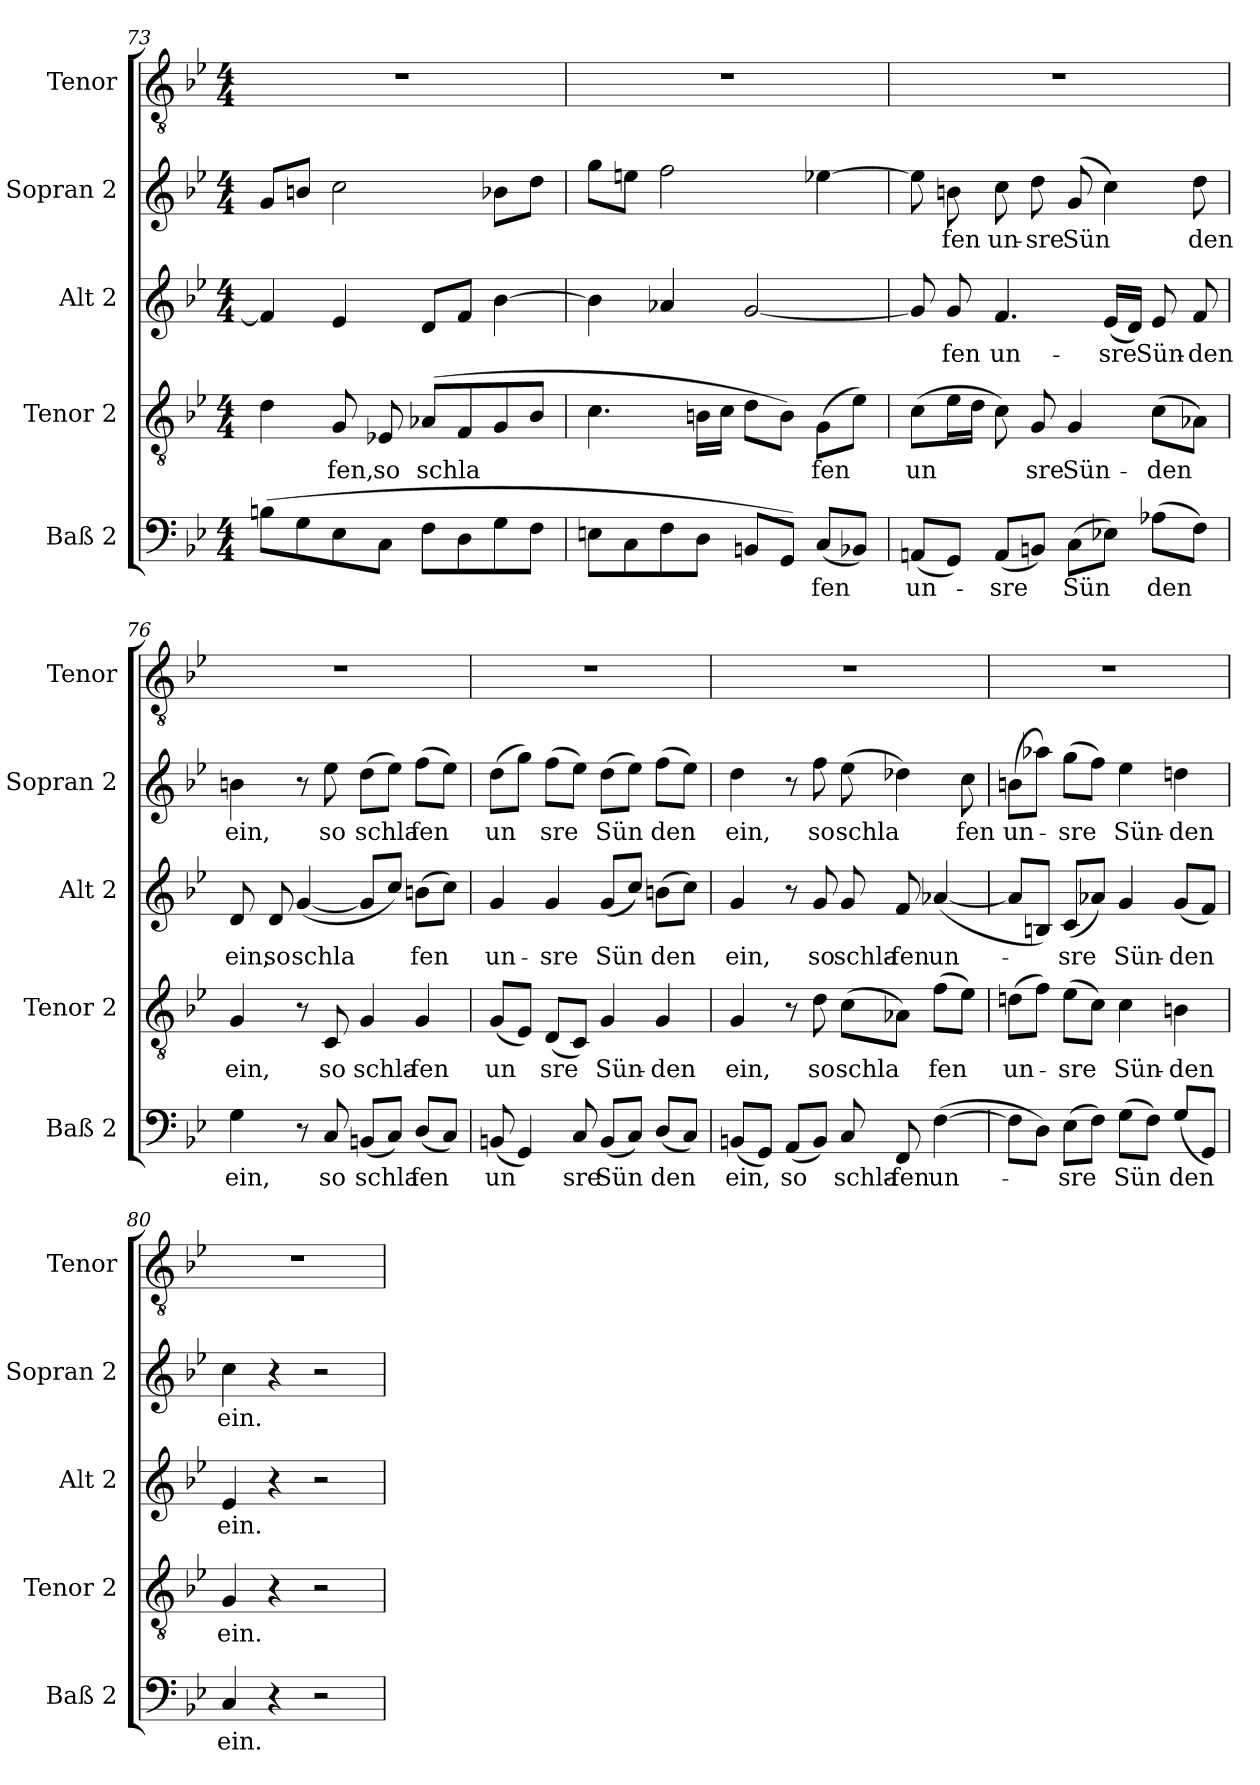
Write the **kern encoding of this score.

**kern	**text	**kern	**text	**kern	**text	**kern	**text	**kern
*part5	*part5	*part4	*part4	*part3	*part3	*part2	*part2	*part1
*staff5	*staff5	*staff4	*staff4	*staff3	*staff3	*staff2	*staff2	*staff1
*I"Baß 2	*	*I"Tenor 2	*	*I"Alt 2	*	*I"Sopran 2	*	*I"Tenor
*I'Baß 2	*	*I'Tenor 2	*	*I'Alt 2	*	*I'Sopran 2	*	*I'Tenor
*clefF4	*	*clefGv2	*	*clefG2	*	*clefG2	*	*clefGv2
*k[b-e-]	*	*k[b-e-]	*	*k[b-e-]	*	*k[b-e-]	*	*k[b-e-]
*B-:	*	*B-:	*	*B-:	*	*B-:	*	*B-:
*M4/4	*	*M4/4	*	*M4/4	*	*M4/4	*	*M4/4
=73	=73	=73	=73	=73	=73	=73	=73	=73
(>8Bn\L	.	4d\	.	4f/]	.	8g/L	.	1r
8G\	.	.	.	.	.	8bn/J	.	.
!	!	!	!LO:LY:b	!	!	!	!	!
8E-\	.	8G/	-fen,	4e-/	.	2cc\	.	.
!	!	!	!LO:LY:b	!	!	!	!	!
8C\J	.	8E-X/	so	.	.	.	.	.
!	!	!	!LO:LY:b	!	!	!	!	!
8F\L	.	(>8A-X/L	schla	8d/L	.	.	.	.
8D\	.	8F/	.	8f/J	.	.	.	.
8G\	.	8G/	.	[4b-\	.	8b-X\L	.	.
8F\J	.	8B-/J	.	.	.	8dd\J	.	.
=74	=74	=74	=74	=74	=74	=74	=74	=74
8En\L	.	4.c\	.	4b-\]	.	8gg\L	.	1r
8C\	.	.	.	.	.	8een\J	.	.
8F\	.	.	.	4a-X/	.	2ff\	.	.
8D\J	.	16Bn\LL	.	.	.	.	.	.
.	.	16c\JJ	.	.	.	.	.	.
8BBn/L	.	8d\L	.	[2g/	.	.	.	.
8GG/J)	.	8B\J)	.	.	.	.	.	.
!	!LO:LY:b	!	!LO:LY:b	!	!	!	!	!
(<8C/L	fen	(>8G\L	fen	.	.	[4ee-X\	.	.
8BB-X/J)	.	8e-\J)	.	.	.	.	.	.
!!LO:LB:g=z
=75	=75	=75	=75	=75	=75	=75	=75	=75
!	!LO:LY:b	!	!LO:LY:b	!	!	!	!	!
(<8AAn/L	un-	(>8c\L	un	8g/]	.	8ee-\]	.	1r
!	!	!	!	!	!LO:LY:b	!	!LO:LY:b	!
8GG/J)	.	16e-\L	.	8g/	-fen	8bn\	-fen	.
.	.	16d\JJ	.	.	.	.	.	.
!	!LO:LY:b	!	!	!	!LO:LY:b	!	!LO:LY:b	!
(<8AA/L	-sre	8c\)	.	4.f/	un-	8cc\	un-	.
!	!	!	!LO:LY:b	!	!	!	!LO:LY:b	!
8BBn/J)	.	8G/	sre	.	.	8dd\	-sre	.
!	!LO:LY:b	!	!LO:LY:b	!	!	!	!LO:LY:b	!
(>8C\L	Sün	4G/	Sün-	.	.	(>8g/	Sün	.
!	!	!	!	!	!LO:LY:b	!	!	!
8E-X\J)	.	.	.	(<16e-/LL	-sre	4cc\)	.	.
.	.	.	.	16d/JJ)	.	.	.	.
!	!LO:LY:b	!	!LO:LY:b	!	!LO:LY:b	!	!	!
(>8A-X\L	den	(>8c\L	-den	8e-/	Sün-	.	.	.
!	!	!	!	!	!LO:LY:b	!	!LO:LY:b	!
8F\J)	.	8A-X\J)	.	8f/	-den	8dd\	den	.
=76	=76	=76	=76	=76	=76	=76	=76	=76
!	!LO:LY:b	!	!LO:LY:b	!	!LO:LY:b	!	!LO:LY:b	!
4G\	ein,	4G/	ein,	8d/	ein,	4bn\	ein,	1r
!	!	!	!	!	!LO:LY:b	!	!	!
.	.	.	.	8d/	so	.	.	.
!	!	!	!	!	!LO:LY:b	!	!	!
8r	.	8r	.	(<[4g/	schla	8r	.	.
!	!LO:LY:b	!	!LO:LY:b	!	!	!	!LO:LY:b	!
8C/	so	8C/	so	.	.	8ee-\	so	.
!	!LO:LY:b	!	!LO:LY:b	!	!	!	!LO:LY:b	!
(<8BBn/L	schla	4G/	schla-	8g/L]	.	(>8dd\L	schla	.
8C/J)	.	.	.	8cc/J)	.	8ee-\J)	.	.
!	!LO:LY:b	!	!LO:LY:b	!	!LO:LY:b	!	!LO:LY:b	!
(<8D/L	fen	4G/	-fen	(>8bn\L	fen	(>8ff\L	fen	.
8C/J)	.	.	.	8cc\J)	.	8ee-\J)	.	.
=77	=77	=77	=77	=77	=77	=77	=77	=77
!	!LO:LY:b	!	!LO:LY:b	!	!LO:LY:b	!	!LO:LY:b	!
(<8BBn/	un	(<8G/L	un	4g/	un-	(>8dd\L	un	1r
4GG/)	.	8E-/J)	.	.	.	8gg\J)	.	.
!	!	!	!LO:LY:b	!	!LO:LY:b	!	!LO:LY:b	!
.	.	(<8D/L	sre	4g/	-sre	(>8ff\L	sre	.
!	!LO:LY:b	!	!	!	!	!	!	!
8C/	sre	8C/J)	.	.	.	8ee-\J)	.	.
!	!LO:LY:b	!	!LO:LY:b	!	!LO:LY:b	!	!LO:LY:b	!
(<8BB/L	Sün	4G/	Sün-	(<8g/L	Sün	(>8dd\L	Sün	.
8C/J)	.	.	.	8cc/J)	.	8ee-\J)	.	.
!	!LO:LY:b	!	!LO:LY:b	!	!LO:LY:b	!	!LO:LY:b	!
(<8D/L	den	4G/	-den	(>8bn\L	den	(>8ff\L	den	.
8C/J)	.	.	.	8cc\J)	.	8ee-\J)	.	.
!!LO:LB:g=z
=78	=78	=78	=78	=78	=78	=78	=78	=78
!	!LO:LY:b	!	!LO:LY:b	!	!LO:LY:b	!	!LO:LY:b	!
(<8BBn/L	ein,	4G/	ein,	4g/	ein,	4dd\	ein,	1r
8GG/J)	.	.	.	.	.	.	.	.
!	!LO:LY:b	!	!	!	!	!	!	!
(<8AA/L	so	8r	.	8r	.	8r	.	.
!	!	!	!LO:LY:b	!	!LO:LY:b	!	!LO:LY:b	!
8BB/J)	.	8d\	so	8g/	so	8ff\	so	.
!	!LO:LY:b	!	!LO:LY:b	!	!LO:LY:b	!	!LO:LY:b	!
8C/	schla-	(>8c\L	schla	8g/	schla-	(>8ee-\	schla	.
!	!LO:LY:b	!	!	!	!LO:LY:b	!	!	!
8FF/	-fen	8A-X\J)	.	8f/	-fen	4dd-X\)	.	.
!	!LO:LY:b	!	!LO:LY:b	!	!LO:LY:b	!	!	!
(>[4F\	un-	(>8f\L	fen	(<[4a-X/	un-	.	.	.
!	!	!	!	!	!	!	!LO:LY:b	!
.	.	8e-\J)	.	.	.	8cc\	fen	.
=79	=79	=79	=79	=79	=79	=79	=79	=79
!	!	!	!LO:LY:b	!	!	!	!LO:LY:b	!
8F\L]	.	(>8dn\L	un-	8a-/L]	.	(>8bn\L	un-	1r
8D\J)	.	8f\J)	.	8Bn/J)	.	8aa-X\J)	.	.
!	!LO:LY:b	!	!LO:LY:b	!	!LO:LY:b	!	!LO:LY:b	!
(>8E-\L	-sre	(>8e-\L	-sre	(<8c/L	-sre	(>8gg\L	-sre	.
8F\J)	.	8c\J)	.	8a-/J)	.	8ff\J)	.	.
!	!LO:LY:b	!	!LO:LY:b	!	!LO:LY:b	!	!LO:LY:b	!
(>8G\L	Sün	4c\	Sün-	4g/	Sün-	4ee-\	Sün-	.
8F\J)	.	.	.	.	.	.	.	.
!	!LO:LY:b	!	!LO:LY:b	!	!LO:LY:b	!	!LO:LY:b	!
(<8G/L	den	4Bn\	-den	(<8g/L	-den	4ddn\	-den	.
8GG/J)	.	.	.	8f/J)	.	.	.	.
=80	=80	=80	=80	=80	=80	=80	=80	=80
!	!LO:LY:b	!	!LO:LY:b	!	!LO:LY:b	!	!LO:LY:b	!
4C/	ein.	4G/	ein.	4e-/	ein.	4cc\	ein.	1r
4r	.	4r	.	4r	.	4r	.	.
2r	.	2r	.	2r	.	2r	.	.
=	=	=	=	=	=	=	=	=
*-	*-	*-	*-	*-	*-	*-	*-	*-
